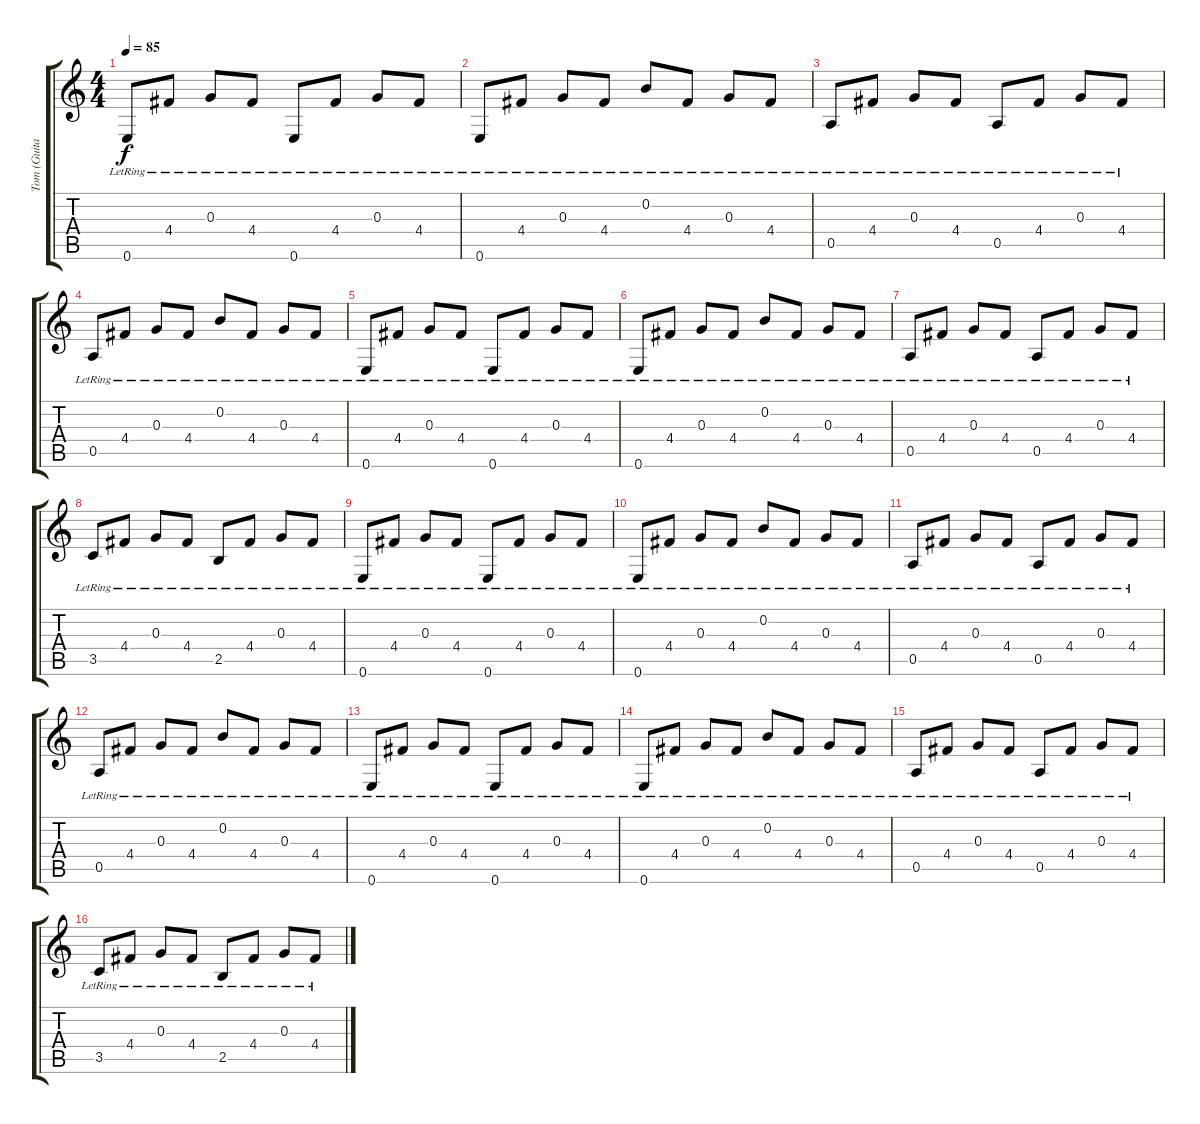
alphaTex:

\track ("Tom (Guitar)" "Tom (Guita") {instrument electricguitarjazz}
\staff {score tabs}
\tuning (E4 B3 G3 D3 A2 E2) {hide}
\ts (4 4)
\tempo 85
\clef g2
\ks c
0.6{lr}.8{dy f instrument electricguitarjazz} 4.4{lr}.8 0.3{lr}.8 4.4{lr}.8 0.6{lr}.8 4.4{lr}.8 0.3{lr}.8 4.4{lr}.8 |
0.6{lr}.8 4.4{lr}.8 0.3{lr}.8 4.4{lr}.8 0.2{lr}.8 4.4{lr}.8 0.3{lr}.8 4.4{lr}.8 |
0.5{lr}.8 4.4{lr}.8 0.3{lr}.8 4.4{lr}.8 0.5{lr}.8 4.4{lr}.8 0.3{lr}.8 4.4{lr}.8 |
0.5{lr}.8 4.4{lr}.8 0.3{lr}.8 4.4{lr}.8 0.2{lr}.8 4.4{lr}.8 0.3{lr}.8 4.4{lr}.8 |
0.6{lr}.8 4.4{lr}.8 0.3{lr}.8 4.4{lr}.8 0.6{lr}.8 4.4{lr}.8 0.3{lr}.8 4.4{lr}.8 |
0.6{lr}.8 4.4{lr}.8 0.3{lr}.8 4.4{lr}.8 0.2{lr}.8 4.4{lr}.8 0.3{lr}.8 4.4{lr}.8 |
0.5{lr}.8 4.4{lr}.8 0.3{lr}.8 4.4{lr}.8 0.5{lr}.8 4.4{lr}.8 0.3{lr}.8 4.4{lr}.8 |
3.5{lr}.8 4.4{lr}.8 0.3{lr}.8 4.4{lr}.8 2.5{lr}.8 4.4{lr}.8 0.3{lr}.8 4.4{lr}.8 |
0.6{lr}.8 4.4{lr}.8 0.3{lr}.8 4.4{lr}.8 0.6{lr}.8 4.4{lr}.8 0.3{lr}.8 4.4{lr}.8 |
0.6{lr}.8 4.4{lr}.8 0.3{lr}.8 4.4{lr}.8 0.2{lr}.8 4.4{lr}.8 0.3{lr}.8 4.4{lr}.8 |
0.5{lr}.8 4.4{lr}.8 0.3{lr}.8 4.4{lr}.8 0.5{lr}.8 4.4{lr}.8 0.3{lr}.8 4.4{lr}.8 |
0.5{lr}.8 4.4{lr}.8 0.3{lr}.8 4.4{lr}.8 0.2{lr}.8 4.4{lr}.8 0.3{lr}.8 4.4{lr}.8 |
0.6{lr}.8 4.4{lr}.8 0.3{lr}.8 4.4{lr}.8 0.6{lr}.8 4.4{lr}.8 0.3{lr}.8 4.4{lr}.8 |
0.6{lr}.8 4.4{lr}.8 0.3{lr}.8 4.4{lr}.8 0.2{lr}.8 4.4{lr}.8 0.3{lr}.8 4.4{lr}.8 |
0.5{lr}.8 4.4{lr}.8 0.3{lr}.8 4.4{lr}.8 0.5{lr}.8 4.4{lr}.8 0.3{lr}.8 4.4{lr}.8 |
3.5{lr}.8 4.4{lr}.8 0.3{lr}.8 4.4{lr}.8 2.5{lr}.8 4.4{lr}.8 0.3{lr}.8 4.4{lr}.8
